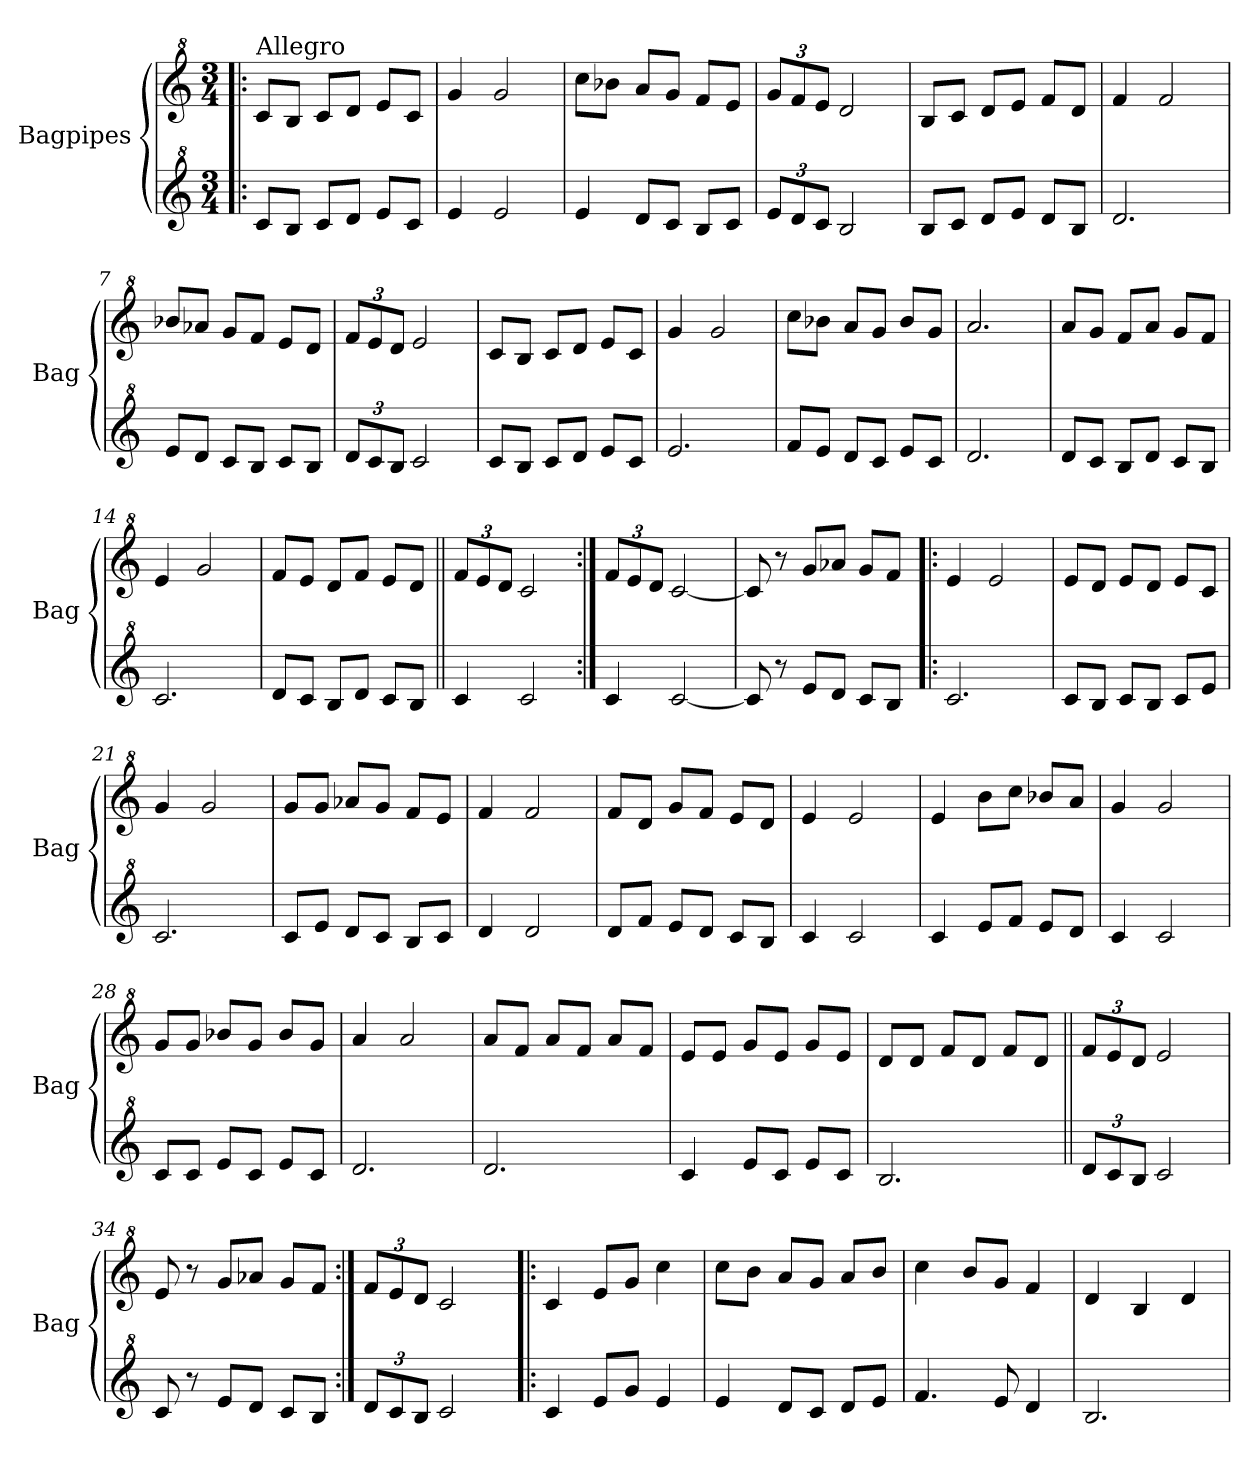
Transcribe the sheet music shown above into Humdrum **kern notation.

**kern	**kern
*part2	*part1
*staff2	*staff1
*I"Bagpipes	*I"Bagpipes
*I'Bag	*I'Bag
*clefG^2	*clefG^2
*k[]	*k[]
*C:	*C:
*M3/4	*M3/4
=1!|:	=1!|:
!	!LO:TX:a:t=Allegro
8cc/L	8cc/L
8b/J	8b/J
8cc/L	8cc/L
8dd/J	8dd/J
8ee/L	8ee/L
8cc/J	8cc/J
=2	=2
4ee/	4gg/
2ee/	2gg/
=3	=3
4ee/	8ccc\L
.	8bb-X\J
8dd/L	8aa/L
8cc/J	8gg/J
8b/L	8ff/L
8cc/J	8ee/J
=4	=4
*Xbrackettup	*Xbrackettup
12ee/L	12gg/L
12dd/	12ff/
12cc/J	12ee/J
2b/	2dd/
=5	=5
8b/L	8b/L
8cc/J	8cc/J
8dd/L	8dd/L
8ee/J	8ee/J
8dd/L	8ff/L
8b/J	8dd/J
=6	=6
2.dd/	4ff/
.	2ff/
=7	=7
8ee/L	8bb-X/L
8dd/J	8aa-X/J
8cc/L	8gg/L
8b/J	8ff/J
8cc/L	8ee/L
8b/J	8dd/J
=8	=8
12dd/L	12ff/L
12cc/	12ee/
12b/J	12dd/J
2cc/	2ee/
!!LO:LB:g=z
=9	=9
8cc/L	8cc/L
8b/J	8b/J
8cc/L	8cc/L
8dd/J	8dd/J
8ee/L	8ee/L
8cc/J	8cc/J
=10	=10
2.ee/	4gg/
.	2gg/
=11	=11
8ff/L	8ccc\L
8ee/J	8bb-X\J
8dd/L	8aa/L
8cc/J	8gg/J
8ee/L	8bb-/L
8cc/J	8gg/J
=12	=12
2.dd/	2.aa/
=13	=13
8dd/L	8aa/L
8cc/J	8gg/J
8b/L	8ff/L
8dd/J	8aa/J
8cc/L	8gg/L
8b/J	8ff/J
=14	=14
2.cc/	4ee/
.	2gg/
=15	=15
8dd/L	8ff/L
8cc/J	8ee/J
8b/L	8dd/L
8dd/J	8ff/J
8cc/L	8ee/L
8b/J	8dd/J
=16||	=16||
4cc/	12ff/L
.	12ee/
.	12dd/J
2cc/	2cc/
=17:|!	=17:|!
4cc/	12ff/L
.	12ee/
.	12dd/J
[2cc/	[2cc/
!!LO:LB:g=z
=18	=18
8cc/]	8cc/]
8r	8r
8ee/L	8gg/L
8dd/J	8aa-X/J
8cc/L	8gg/L
8b/J	8ff/J
=19!|:	=19!|:
2.cc/	4ee/
.	2ee/
=20	=20
8cc/L	8ee/L
8b/J	8dd/J
8cc/L	8ee/L
8b/J	8dd/J
8cc/L	8ee/L
8ee/J	8cc/J
=21	=21
2.cc/	4gg/
.	2gg/
=22	=22
8cc/L	8gg/L
8ee/J	8gg/J
8dd/L	8aa-X/L
8cc/J	8gg/J
8b/L	8ff/L
8cc/J	8ee/J
=23	=23
4dd/	4ff/
2dd/	2ff/
=24	=24
8dd/L	8ff/L
8ff/J	8dd/J
8ee/L	8gg/L
8dd/J	8ff/J
8cc/L	8ee/L
8b/J	8dd/J
=25	=25
4cc/	4ee/
2cc/	2ee/
=26	=26
4cc/	4ee/
8ee/L	8bb\L
8ff/J	8ccc\J
8ee/L	8bb-X/L
8dd/J	8aa/J
=27	=27
4cc/	4gg/
2cc/	2gg/
!!LO:LB:g=z
=28	=28
8cc/L	8gg/L
8cc/J	8gg/J
8ee/L	8bb-X/L
8cc/J	8gg/J
8ee/L	8bb-/L
8cc/J	8gg/J
=29	=29
2.dd/	4aa/
.	2aa/
=30	=30
2.dd/	8aa/L
.	8ff/J
.	8aa/L
.	8ff/J
.	8aa/L
.	8ff/J
=31	=31
4cc/	8ee/L
.	8ee/J
8ee/L	8gg/L
8cc/J	8ee/J
8ee/L	8gg/L
8cc/J	8ee/J
=32	=32
2.b/	8dd/L
.	8dd/J
.	8ff/L
.	8dd/J
.	8ff/L
.	8dd/J
=33||	=33||
12dd/L	12ff/L
12cc/	12ee/
12b/J	12dd/J
2cc/	2ee/
=34	=34
8cc/	8ee/
8r	8r
8ee/L	8gg/L
8dd/J	8aa-X/J
8cc/L	8gg/L
8b/J	8ff/J
=35:|!	=35:|!
12dd/L	12ff/L
12cc/	12ee/
12b/J	12dd/J
2cc/	2cc/
!!LO:LB:g=z
=36!|:	=36!|:
4cc/	4cc/
8ee/L	8ee/L
8gg/J	8gg/J
4ee/	4ccc\
=37	=37
4ee/	8ccc\L
.	8bb\J
8dd/L	8aa/L
8cc/J	8gg/J
8dd/L	8aa/L
8ee/J	8bb/J
=38	=38
4.ff/	4ccc\
.	8bb/L
8ee/	8gg/J
4dd/	4ff/
=39	=39
2.b/	4dd/
.	4b/
.	4dd/
=	=
*-	*-
